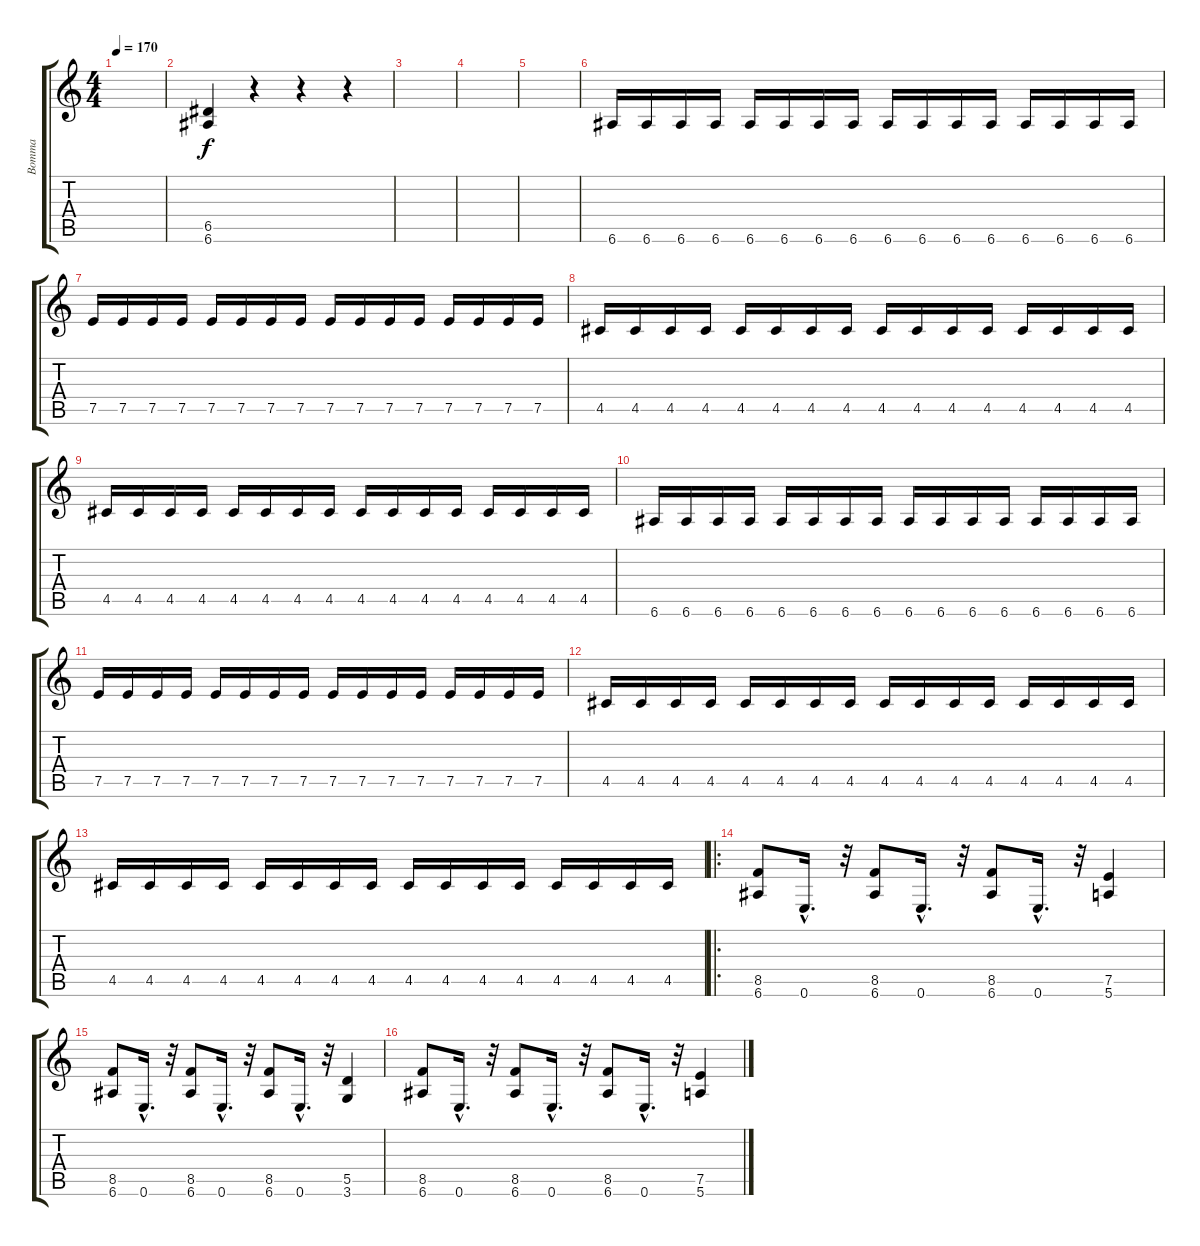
\track ("Bomma" "Bomma") {instrument distortionguitar}
\staff {score tabs}
\tuning (E4 B3 G3 D3 A2 E2) {hide}
\ts (4 4)
\tempo 170
\clef g2
\ks c
|
(6.5 6.6).4 r.4 r.4 r.4 |
|
|
|
6.6.16 6.6.16 6.6.16 6.6.16 6.6.16 6.6.16 6.6.16 6.6.16 6.6.16 6.6.16 6.6.16 6.6.16 6.6.16 6.6.16 6.6.16 6.6.16 |
7.5.16 7.5.16 7.5.16 7.5.16 7.5.16 7.5.16 7.5.16 7.5.16 7.5.16 7.5.16 7.5.16 7.5.16 7.5.16 7.5.16 7.5.16 7.5.16 |
4.5.16 4.5.16 4.5.16 4.5.16 4.5.16 4.5.16 4.5.16 4.5.16 4.5.16 4.5.16 4.5.16 4.5.16 4.5.16 4.5.16 4.5.16 4.5.16 |
4.5.16 4.5.16 4.5.16 4.5.16 4.5.16 4.5.16 4.5.16 4.5.16 4.5.16 4.5.16 4.5.16 4.5.16 4.5.16 4.5.16 4.5.16 4.5.16 |
6.6.16 6.6.16 6.6.16 6.6.16 6.6.16 6.6.16 6.6.16 6.6.16 6.6.16 6.6.16 6.6.16 6.6.16 6.6.16 6.6.16 6.6.16 6.6.16 |
7.5.16 7.5.16 7.5.16 7.5.16 7.5.16 7.5.16 7.5.16 7.5.16 7.5.16 7.5.16 7.5.16 7.5.16 7.5.16 7.5.16 7.5.16 7.5.16 |
4.5.16 4.5.16 4.5.16 4.5.16 4.5.16 4.5.16 4.5.16 4.5.16 4.5.16 4.5.16 4.5.16 4.5.16 4.5.16 4.5.16 4.5.16 4.5.16 |
4.5.16 4.5.16 4.5.16 4.5.16 4.5.16 4.5.16 4.5.16 4.5.16 4.5.16 4.5.16 4.5.16 4.5.16 4.5.16 4.5.16 4.5.16 4.5.16 |
\ro
(8.5 6.6).8 0.6{hac}.16{d} r.32 (8.5 6.6).8 0.6{hac}.16{d} r.32 (8.5 6.6).8 0.6{hac}.16{d} r.32 (7.5 5.6).4 |
(8.5 6.6).8 0.6{hac}.16{d} r.32 (8.5 6.6).8 0.6{hac}.16{d} r.32 (8.5 6.6).8 0.6{hac}.16{d} r.32 (5.5 3.6).4 |
(8.5 6.6).8 0.6{hac}.16{d} r.32 (8.5 6.6).8 0.6{hac}.16{d} r.32 (8.5 6.6).8 0.6{hac}.16{d} r.32 (7.5 5.6).4
